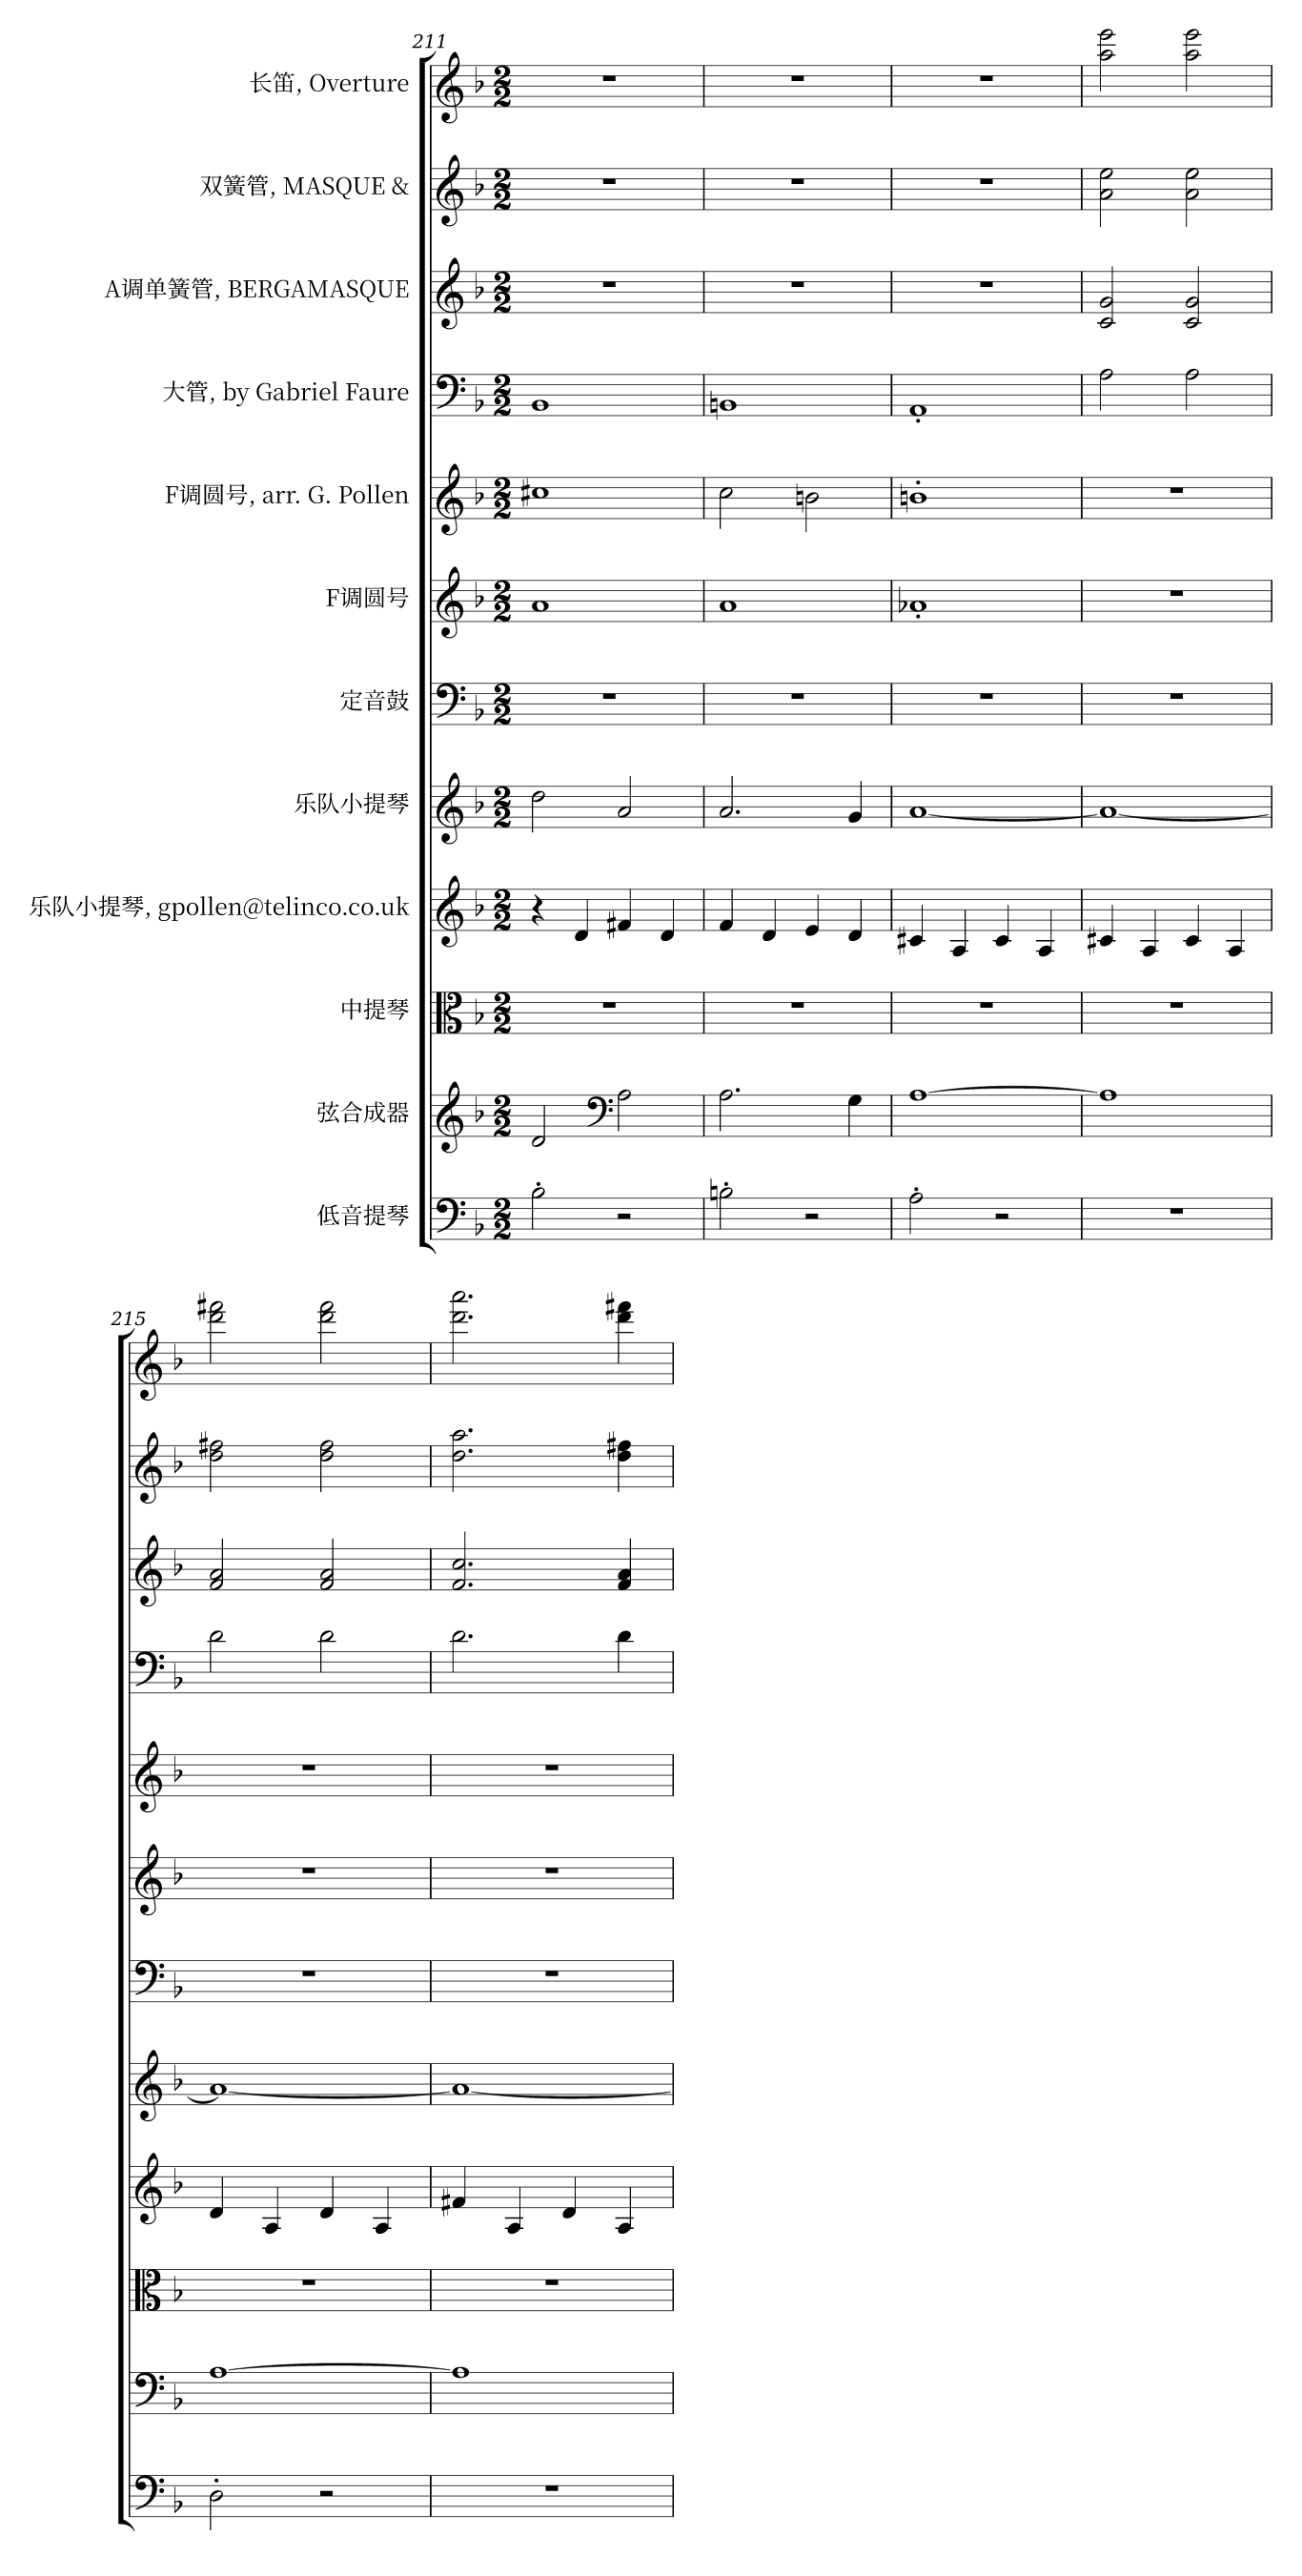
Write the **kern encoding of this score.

**kern	**kern	**kern	**kern	**kern	**kern	**kern	**kern	**kern	**kern	**kern	**kern
*part12	*part11	*part10	*part9	*part8	*part7	*part6	*part5	*part4	*part3	*part2	*part1
*staff12	*staff11	*staff10	*staff9	*staff8	*staff7	*staff6	*staff5	*staff4	*staff3	*staff2	*staff1
*I"低音提琴	*I"弦合成器	*I"中提琴	*I"乐队小提琴, gpollen@telinco.co.uk	*I"乐队小提琴	*I"定音鼓	*I"F调圆号	*I"F调圆号, arr. G. Pollen	*I"大管, by Gabriel Faure	*I"A调单簧管, BERGAMASQUE	*I"双簧管, MASQUE &amp;	*I"长笛, Overture
*clefF4	*clefG2	*clefC3	*clefG2	*clefG2	*clefF4	*clefG2	*clefG2	*clefF4	*clefG2	*clefG2	*clefG2
*ITrd7c12	*	*	*	*	*	*ITrd4c7	*ITrd4c7	*	*ITrd2c3	*	*
*k[b-]	*k[b-]	*k[b-]	*k[b-]	*k[b-]	*k[b-]	*k[b-e-]	*k[b-e-]	*k[b-]	*k[f#c#]	*k[b-]	*k[b-]
*M2/2	*M2/2	*M2/2	*M2/2	*M2/2	*M2/2	*M2/2	*M2/2	*M2/2	*M2/2	*M2/2	*M2/2
=211	=211	=211	=211	=211	=211	=211	=211	=211	=211	=211	=211
2BB-'\	2d/	1r	4r	2dd\	1r	1d	1f#X	1BB-	1r	1r	1r
.	.	.	4d/	.	.	.	.	.	.	.	.
*	*clefF4	*	*	*	*	*	*	*	*	*	*
2r	2A\	.	4f#X/	2a/	.	.	.	.	.	.	.
.	.	.	4d/	.	.	.	.	.	.	.	.
=212	=212	=212	=212	=212	=212	=212	=212	=212	=212	=212	=212
2BBn'\	2.A\	1r	4f/	2.a/	1r	1d	2f\	1BBn	1r	1r	1r
.	.	.	4d/	.	.	.	.	.	.	.	.
2r	.	.	4e/	.	.	.	2en\	.	.	.	.
.	4G\	.	4d/	4g/	.	.	.	.	.	.	.
=213	=213	=213	=213	=213	=213	=213	=213	=213	=213	=213	=213
2AA'\	[1A	1r	4c#X/	[1a	1r	1d-X'	1en'	1AA'	1r	1r	1r
.	.	.	4A/	.	.	.	.	.	.	.	.
2r	.	.	4c#/	.	.	.	.	.	.	.	.
.	.	.	4A/	.	.	.	.	.	.	.	.
=214	=214	=214	=214	=214	=214	=214	=214	=214	=214	=214	=214
1r	1A]	1r	4c#X/	1a_	1r	1r	1r	2A\	2A/ 2e/	2a\ 2ee\	2aa\ 2eee\
.	.	.	4A/	.	.	.	.	.	.	.	.
.	.	.	4c#/	.	.	.	.	2A\	2A/ 2e/	2a\ 2ee\	2aa\ 2eee\
.	.	.	4A/	.	.	.	.	.	.	.	.
=215	=215	=215	=215	=215	=215	=215	=215	=215	=215	=215	=215
2DD'\	[1A	1r	4d/	1a_	1r	1r	1r	2d\	2d/ 2f#/	2dd\ 2ff#X\	2ddd\ 2fff#X\
.	.	.	4A/	.	.	.	.	.	.	.	.
2r	.	.	4d/	.	.	.	.	2d\	2d/ 2f#/	2dd\ 2ff#\	2ddd\ 2fff#\
.	.	.	4A/	.	.	.	.	.	.	.	.
=216	=216	=216	=216	=216	=216	=216	=216	=216	=216	=216	=216
1r	1A]	1r	4f#X/	1a_	1r	1r	1r	2.d\	2.d/ 2.a/	2.dd\ 2.aa\	2.ddd\ 2.aaa\
.	.	.	4A/	.	.	.	.	.	.	.	.
.	.	.	4d/	.	.	.	.	.	.	.	.
.	.	.	4A/	.	.	.	.	4d\	4d/ 4f#/	4dd\ 4ff#X\	4ddd\ 4fff#X\
=	=	=	=	=	=	=	=	=	=	=	=
*-	*-	*-	*-	*-	*-	*-	*-	*-	*-	*-	*-
